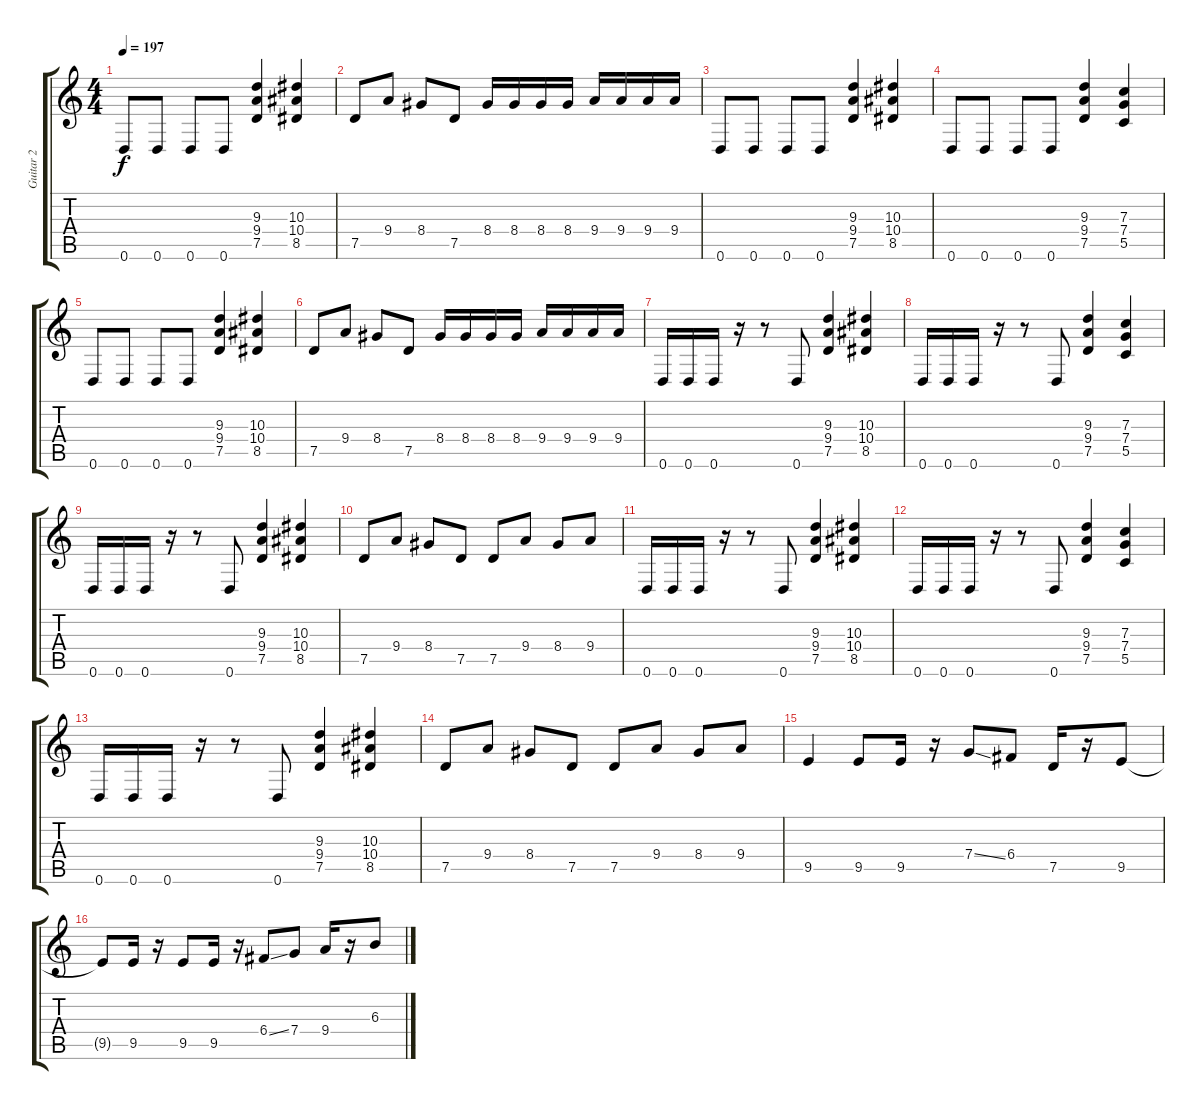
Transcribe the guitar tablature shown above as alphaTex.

\track ("Guitar 2" "Guitar 2") {instrument distortionguitar}
\staff {score tabs}
\tuning (D4 A3 F3 C3 G2 D2) {hide}
\ts (4 4)
\tempo 197
\clef g2
\ks c
0.6.8{dy f} 0.6.8 0.6.8 0.6.8 (9.3 9.4 7.5).4 (10.3 10.4 8.5).4 |
7.5.8 9.4.8 8.4.8 7.5.8 8.4.16 8.4.16 8.4.16 8.4.16 9.4.16 9.4.16 9.4.16 9.4.16 |
0.6.8 0.6.8 0.6.8 0.6.8 (9.3 9.4 7.5).4 (10.3 10.4 8.5).4 |
0.6.8 0.6.8 0.6.8 0.6.8 (9.3 9.4 7.5).4 (7.3 7.4 5.5).4 |
0.6.8 0.6.8 0.6.8 0.6.8 (9.3 9.4 7.5).4 (10.3 10.4 8.5).4 |
7.5.8 9.4.8 8.4.8 7.5.8 8.4.16 8.4.16 8.4.16 8.4.16 9.4.16 9.4.16 9.4.16 9.4.16 |
0.6.16 0.6.16 0.6.16 r.16 r.8 0.6.8 (9.3 9.4 7.5).4 (10.3 10.4 8.5).4 |
0.6.16 0.6.16 0.6.16 r.16 r.8 0.6.8 (9.3 9.4 7.5).4 (7.3 7.4 5.5).4 |
0.6.16 0.6.16 0.6.16 r.16 r.8 0.6.8 (9.3 9.4 7.5).4 (10.3 10.4 8.5).4 |
7.5.8 9.4.8 8.4.8 7.5.8 7.5.8 9.4.8 8.4.8 9.4.8 |
0.6.16 0.6.16 0.6.16 r.16 r.8 0.6.8 (9.3 9.4 7.5).4 (10.3 10.4 8.5).4 |
0.6.16 0.6.16 0.6.16 r.16 r.8 0.6.8 (9.3 9.4 7.5).4 (7.3 7.4 5.5).4 |
0.6.16 0.6.16 0.6.16 r.16 r.8 0.6.8 (9.3 9.4 7.5).4 (10.3 10.4 8.5).4 |
7.5.8 9.4.8 8.4.8 7.5.8 7.5.8 9.4.8 8.4.8 9.4.8 |
9.5.4 9.5.8 9.5.16 r.16 7.4{ss}.8 6.4.8 7.5.16 r.16 9.5.8 |
9.5{t}.8 9.5.16 r.16 9.5.8 9.5.16 r.16 6.4{ss}.8 7.4.8 9.4.16 r.16 6.3.8
